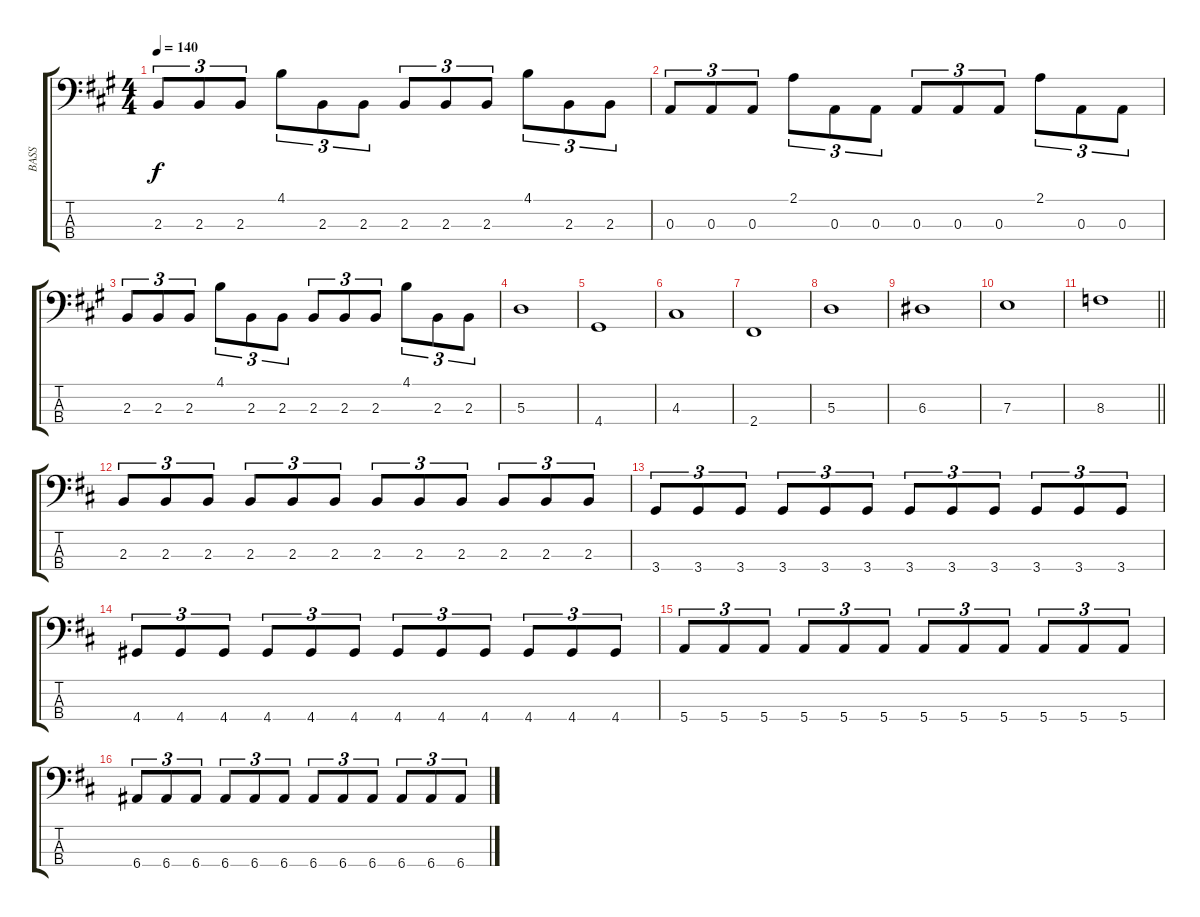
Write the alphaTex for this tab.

\track ("BASS" "BASS") {instrument electricbassfinger}
\staff {score tabs}
\tuning (G2 D2 A1 E1) {hide}
\ts (4 4)
\tempo 140
\clef f4
\ks a
2.3.8{tu (3 2) dy f} 2.3.8{tu (3 2)} 2.3.8{tu (3 2)} 4.1.8{tu (3 2)} 2.3.8{tu (3 2)} 2.3.8{tu (3 2)} 2.3.8{tu (3 2)} 2.3.8{tu (3 2)} 2.3.8{tu (3 2)} 4.1.8{tu (3 2)} 2.3.8{tu (3 2)} 2.3.8{tu (3 2)} |
0.3.8{tu (3 2)} 0.3.8{tu (3 2)} 0.3.8{tu (3 2)} 2.1.8{tu (3 2)} 0.3.8{tu (3 2)} 0.3.8{tu (3 2)} 0.3.8{tu (3 2)} 0.3.8{tu (3 2)} 0.3.8{tu (3 2)} 2.1.8{tu (3 2)} 0.3.8{tu (3 2)} 0.3.8{tu (3 2)} |
2.3.8{tu (3 2)} 2.3.8{tu (3 2)} 2.3.8{tu (3 2)} 4.1.8{tu (3 2)} 2.3.8{tu (3 2)} 2.3.8{tu (3 2)} 2.3.8{tu (3 2)} 2.3.8{tu (3 2)} 2.3.8{tu (3 2)} 4.1.8{tu (3 2)} 2.3.8{tu (3 2)} 2.3.8{tu (3 2)} |
5.3.1 |
4.4.1 |
4.3.1 |
2.4.1 |
5.3.1 |
6.3.1 |
7.3.1 |
\barLineRight lightlight
8.3.1 |
\ks d
2.3.8{tu (3 2)} 2.3.8{tu (3 2)} 2.3.8{tu (3 2)} 2.3.8{tu (3 2)} 2.3.8{tu (3 2)} 2.3.8{tu (3 2)} 2.3.8{tu (3 2)} 2.3.8{tu (3 2)} 2.3.8{tu (3 2)} 2.3.8{tu (3 2)} 2.3.8{tu (3 2)} 2.3.8{tu (3 2)} |
3.4.8{tu (3 2)} 3.4.8{tu (3 2)} 3.4.8{tu (3 2)} 3.4.8{tu (3 2)} 3.4.8{tu (3 2)} 3.4.8{tu (3 2)} 3.4.8{tu (3 2)} 3.4.8{tu (3 2)} 3.4.8{tu (3 2)} 3.4.8{tu (3 2)} 3.4.8{tu (3 2)} 3.4.8{tu (3 2)} |
4.4.8{tu (3 2)} 4.4.8{tu (3 2)} 4.4.8{tu (3 2)} 4.4.8{tu (3 2)} 4.4.8{tu (3 2)} 4.4.8{tu (3 2)} 4.4.8{tu (3 2)} 4.4.8{tu (3 2)} 4.4.8{tu (3 2)} 4.4.8{tu (3 2)} 4.4.8{tu (3 2)} 4.4.8{tu (3 2)} |
5.4.8{tu (3 2)} 5.4.8{tu (3 2)} 5.4.8{tu (3 2)} 5.4.8{tu (3 2)} 5.4.8{tu (3 2)} 5.4.8{tu (3 2)} 5.4.8{tu (3 2)} 5.4.8{tu (3 2)} 5.4.8{tu (3 2)} 5.4.8{tu (3 2)} 5.4.8{tu (3 2)} 5.4.8{tu (3 2)} |
6.4.8{tu (3 2)} 6.4.8{tu (3 2)} 6.4.8{tu (3 2)} 6.4.8{tu (3 2)} 6.4.8{tu (3 2)} 6.4.8{tu (3 2)} 6.4.8{tu (3 2)} 6.4.8{tu (3 2)} 6.4.8{tu (3 2)} 6.4.8{tu (3 2)} 6.4.8{tu (3 2)} 6.4.8{tu (3 2)}
